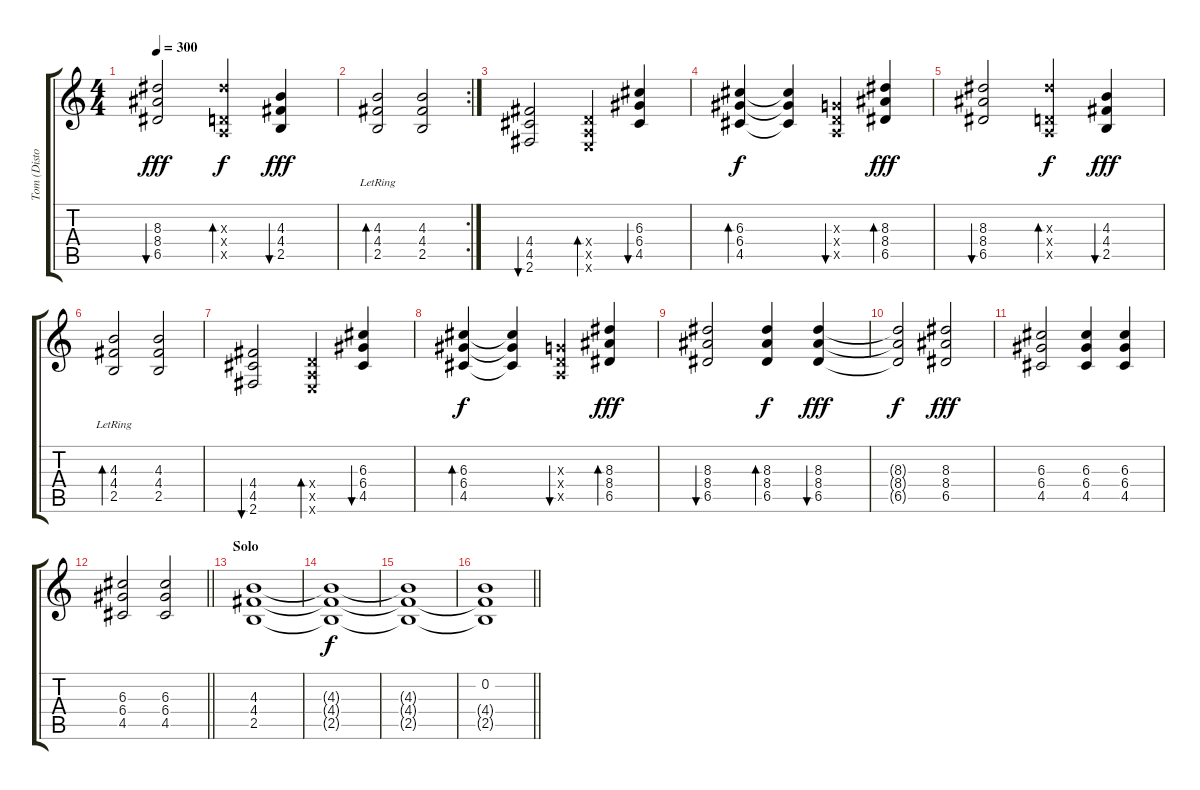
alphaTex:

\track ("Tom (Distorted Guitar)" "Tom (Disto") {instrument overdrivenguitar}
\staff {score tabs}
\tuning (E4 B3 G3 D3 A2 E2) {hide}
\ts (4 4)
\tempo 300
\clef g2
\ks c
(8.3 8.4 6.5).2{bu 60 dy fff} (8.3{x} 0.4{x} 0.5{x}).4{bd 60 dy f} (4.3 4.4 2.5).4{bu 60 dy fff} |
\rc 2
(4.3{lr} 4.4 2.5).2{bd 60} (4.3 4.4 2.5).2 |
(4.4 4.5 2.6).2{bu 60} (0.4{x} 0.5{x} 0.6{x}).4{bd 60} (6.3 6.4 4.5).4{bu 60} |
(6.3 6.4 4.5).4{bd 60 dy f} (6.3{t} 6.4{t} 4.5{t}).4 (0.3{x} 0.4{x} 0.5{x}).4{bu 60} (8.3 8.4 6.5).4{bd 60 dy fff} |
(8.3 8.4 6.5).2{bu 60} (8.3{x} 0.4{x} 0.5{x}).4{bd 60 dy f} (4.3 4.4 2.5).4{bu 60 dy fff} |
(4.3{lr} 4.4 2.5).2{bd 60} (4.3 4.4 2.5).2 |
(4.4 4.5 2.6).2{bu 60} (0.4{x} 0.5{x} 0.6{x}).4{bd 60} (6.3 6.4 4.5).4{bu 60} |
(6.3 6.4 4.5).4{bd 60 dy f} (6.3{t} 6.4{t} 4.5{t}).4 (0.3{x} 0.4{x} 0.5{x}).4{bu 60} (8.3 8.4 6.5).4{bd 60 dy fff} |
(8.3 8.4 6.5).2{bu 60} (8.3 8.4 6.5).4{bd 60 dy f} (8.3 8.4 6.5).4{bu 60 dy fff} |
(8.3{t} 8.4{t} 6.5{t}).2{dy f} (8.3 8.4 6.5).2{dy fff} |
(6.3 6.4 4.5).2 (6.3 6.4 4.5).4 (6.3 6.4 4.5).4 |
\barLineRight lightlight
(6.3 6.4 4.5).2 (6.3 6.4 4.5).2 |
\section ("" "Solo")
(4.3 4.4 2.5).1 |
(4.3{t} 4.4{t} 2.5{t}).1{dy f} |
(4.3{t} 4.4{t} 2.5{t}).1 |
\barLineRight lightlight
(0.2 4.4{t} 2.5{t}).1
